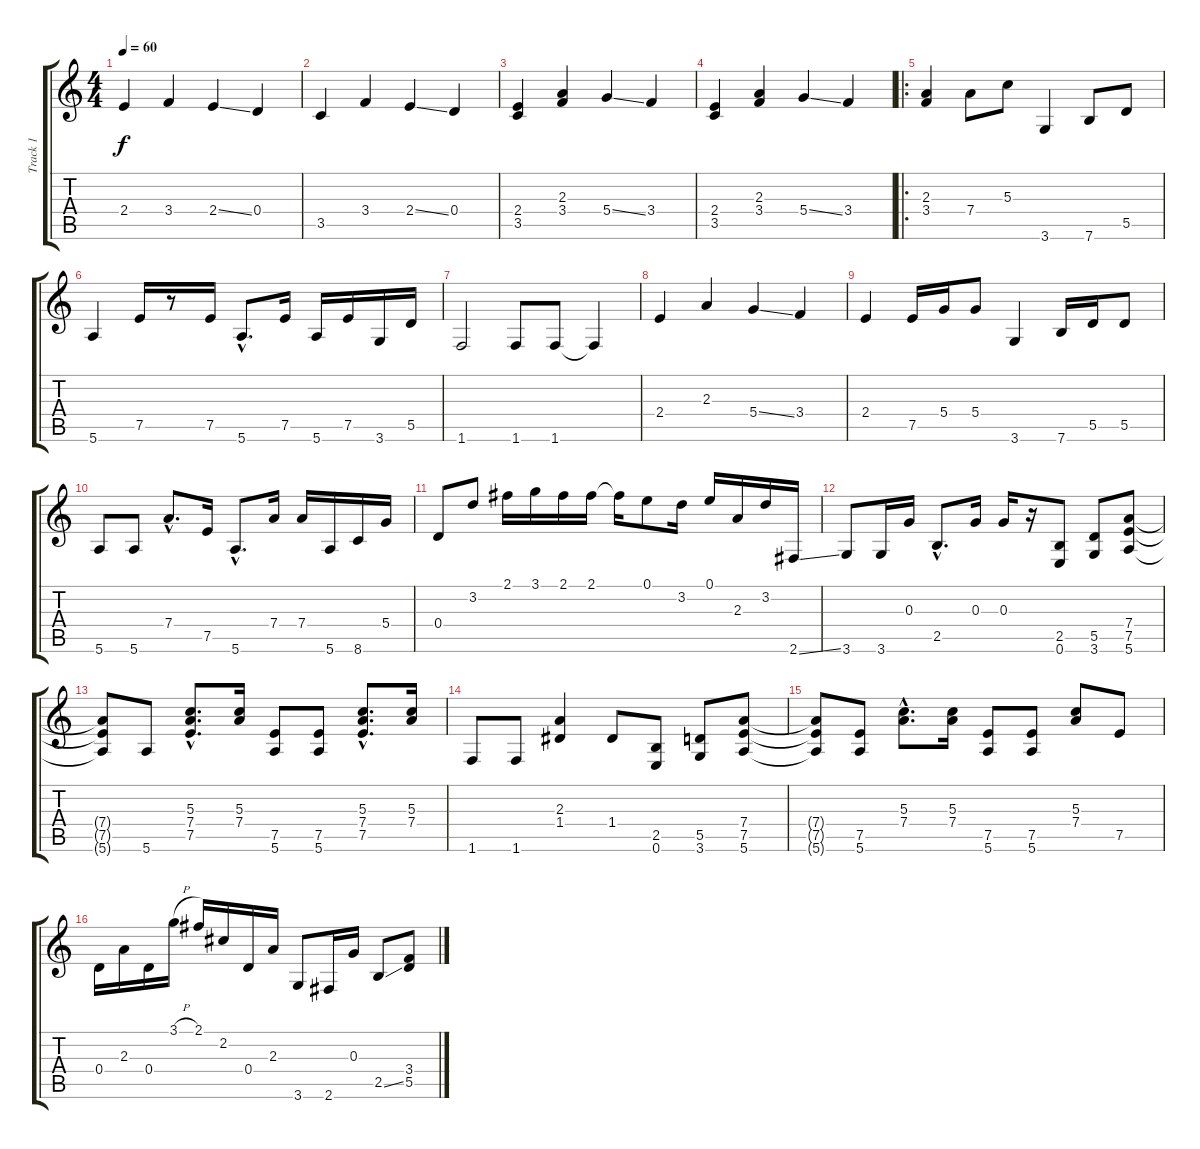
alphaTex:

\track ("Track 1" "Track 1") {instrument electricguitarclean}
\staff {score tabs}
\tuning (E4 B3 G3 D3 A2 E2) {hide}
\ts (4 4)
\tempo 60
\clef g2
\ks c
2.4.4{dy f instrument electricguitarclean} 3.4.4 2.4{ss}.4 0.4.4 |
3.5.4 3.4.4 2.4{ss}.4 0.4.4 |
(2.4 3.5).4 (2.3 3.4).4 5.4{ss}.4 3.4.4 |
(2.4 3.5).4 (2.3 3.4).4 5.4{ss}.4 3.4.4 |
\ro
(2.3 3.4).4 7.4.8 5.3.8 3.6.4 7.6.8 5.5.8 |
5.6.4 7.5.16 r.8 7.5.16 5.6{hac}.8{d} 7.5.16 5.6.16 7.5.16 3.6.16 5.5.16 |
1.6.2 1.6.8 1.6.8 1.6{t}.4 |
2.4.4 2.3.4 5.4{ss}.4 3.4.4 |
2.4.4 7.5.16 5.4.16 5.4.8 3.6.4 7.6.16 5.5.16 5.5.8 |
5.6.8 5.6.8 7.4{hac}.8{d} 7.5.16 5.6{hac}.8{d} 7.4.16 7.4.16 5.6.16 8.6.16 5.4.16 |
0.4.8 3.2.8 2.1.16 3.1.16 2.1.16 2.1.16 2.1{t}.16 0.1.8 3.2.16 0.1.16 2.3.16 3.2.16 2.6{ss}.16 |
3.6.8 3.6.16 0.3.16 2.5{hac}.8{d} 0.3.16 0.3.16 r.16 (2.5 0.6).8 (5.5 3.6).8 (7.4 7.5 5.6).8 |
(7.4{t} 7.5{t} 5.6{t}).8 5.6.8 (5.3{hac} 7.4{hac} 7.5{hac}).8{d} (5.3 7.4).16 (7.5 5.6).8 (7.5 5.6).8 (5.3{hac} 7.4{hac} 7.5{hac}).8{d} (5.3 7.4).16 |
1.6.8 1.6.8 (2.3 1.4).4 1.4.8 (2.5 0.6).8 (5.5 3.6).8 (7.4 7.5 5.6).8 |
(7.4{t} 7.5{t} 5.6{t}).8 (7.5 5.6).8 (5.3{hac} 7.4{hac}).8{d} (5.3 7.4).16 (7.5 5.6).8 (7.5 5.6).8 (5.3 7.4).8 7.5.8 |
0.4.16 2.3.16 0.4.16 3.1{h}.16 2.1.16 2.2.16 0.4.16 2.3.16 3.6.8 2.6.16 0.3.16 2.5{ss}.8 (3.4 5.5).8
